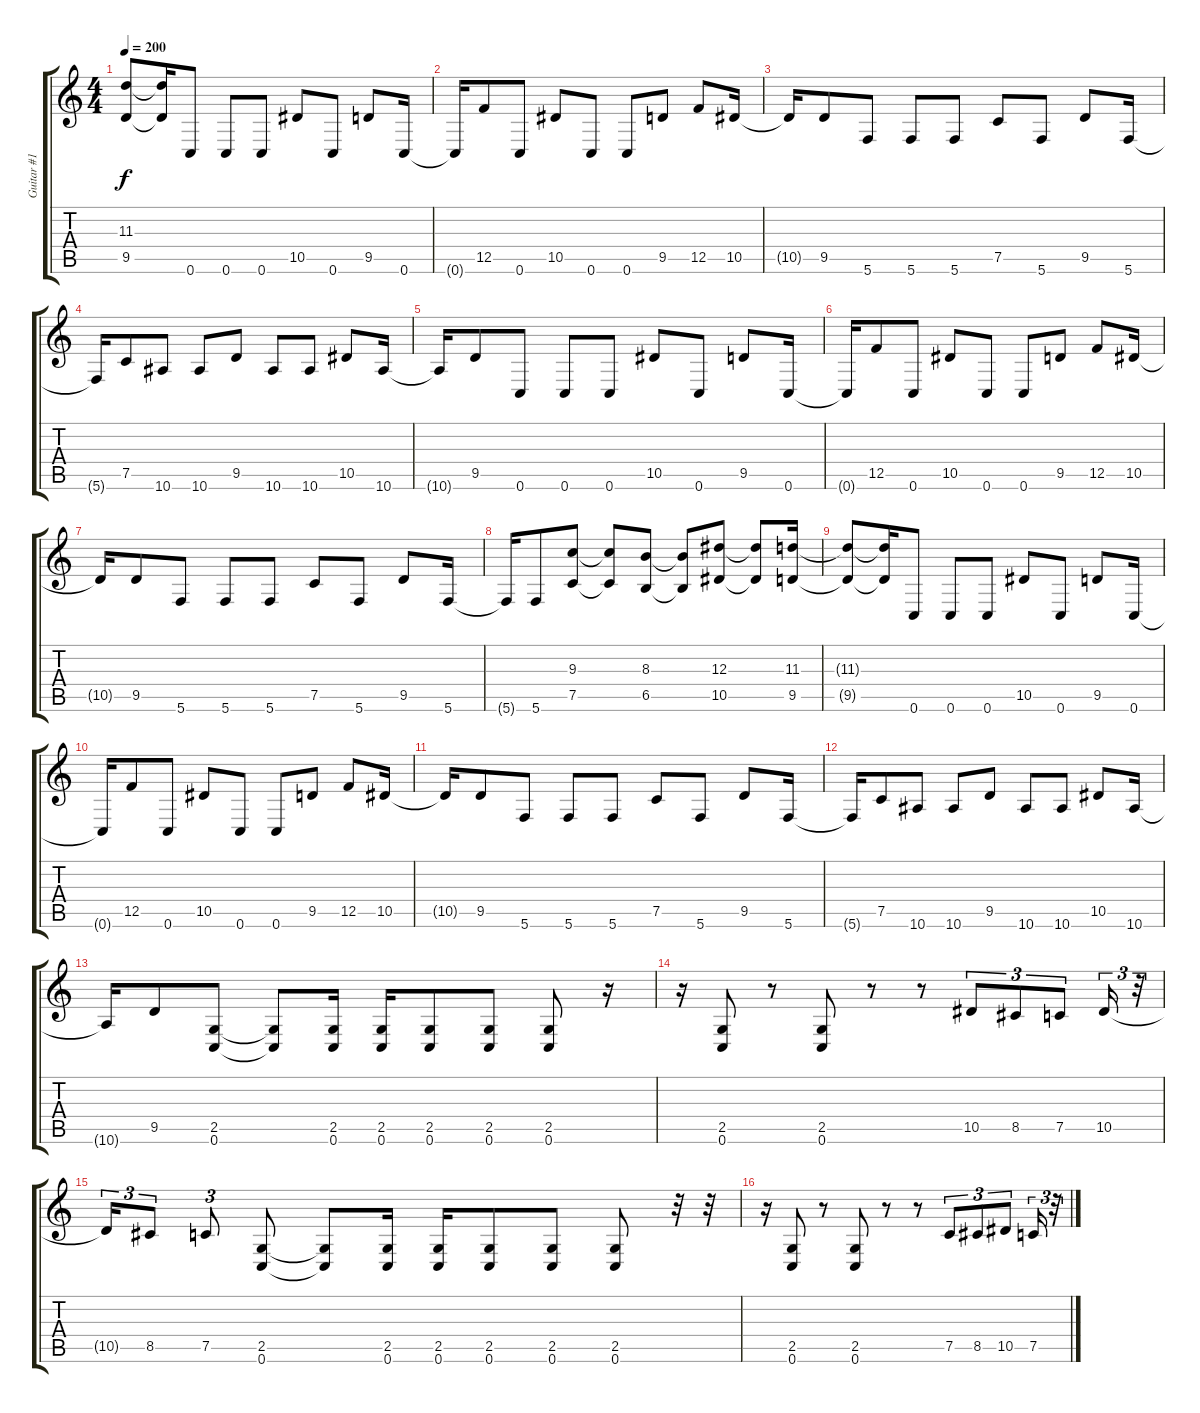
\track ("Guitar #1" "Guitar #1") {instrument distortionguitar}
\staff {score tabs}
\tuning (C4 G3 Eb3 Bb2 F2 C2) {hide}
\ts (4 4)
\tempo 200
\clef g2
\ks c
(11.3{t} 9.5{t}).8{dy f} (11.3{t} 9.5{t}).16 0.6.8 0.6.8 0.6.8 10.5.8 0.6.8 9.5.8 0.6.16 |
0.6{t}.16 12.5.8 0.6.8 10.5.8 0.6.8 0.6.8 9.5.8 12.5.8 10.5.16 |
10.5{t}.16 9.5.8 5.6.8 5.6.8 5.6.8 7.5.8 5.6.8 9.5.8 5.6.16 |
5.6{t}.16 7.5.8 10.6.8 10.6.8 9.5.8 10.6.8 10.6.8 10.5.8 10.6.16 |
10.6{t}.16 9.5.8 0.6.8 0.6.8 0.6.8 10.5.8 0.6.8 9.5.8 0.6.16 |
0.6{t}.16 12.5.8 0.6.8 10.5.8 0.6.8 0.6.8 9.5.8 12.5.8 10.5.16 |
10.5{t}.16 9.5.8 5.6.8 5.6.8 5.6.8 7.5.8 5.6.8 9.5.8 5.6.16 |
5.6{t}.16 5.6.8 (9.3 7.5).8 (9.3{t} 7.5{t}).8 (8.3 6.5).8 (8.3{t} 6.5{t}).8 (12.3 10.5).8 (12.3{t} 10.5{t}).8 (11.3 9.5).16 |
(11.3{t} 9.5{t}).8 (11.3{t} 9.5{t}).16 0.6.8 0.6.8 0.6.8 10.5.8 0.6.8 9.5.8 0.6.16 |
0.6{t}.16 12.5.8 0.6.8 10.5.8 0.6.8 0.6.8 9.5.8 12.5.8 10.5.16 |
10.5{t}.16 9.5.8 5.6.8 5.6.8 5.6.8 7.5.8 5.6.8 9.5.8 5.6.16 |
5.6{t}.16 7.5.8 10.6.8 10.6.8 9.5.8 10.6.8 10.6.8 10.5.8 10.6.16 |
10.6{t}.16 9.5.8 (2.5 0.6).8 (2.5{t} 0.6{t}).8 (2.5 0.6).16 (2.5 0.6).16 (2.5 0.6).8 (2.5 0.6).8 (2.5 0.6).8 r.16 |
r.16 (2.5 0.6).8 r.8 (2.5 0.6).8 r.8 r.8 10.5.8{tu (3 2)} 8.5.8{tu (3 2)} 7.5.8{tu (3 2)} 10.5.16{tu (3 2)} r.32{tu (3 2)} |
10.5{t}.16{tu (3 2)} 8.5.8{tu (3 2)} 7.5.8{tu (3 2)} (2.5 0.6).8 (2.5{t} 0.6{t}).8 (2.5 0.6).16 (2.5 0.6).16 (2.5 0.6).8 (2.5 0.6).8 (2.5 0.6).8 r.32{tu (3 2)} r.32{tu (3 2)} |
r.16 (2.5 0.6).8 r.8 (2.5 0.6).8 r.8 r.8 7.5.8{tu (3 2)} 8.5.8{tu (3 2)} 10.5.8{tu (3 2)} 7.5.16{tu (3 2)} r.32{tu (3 2)}
